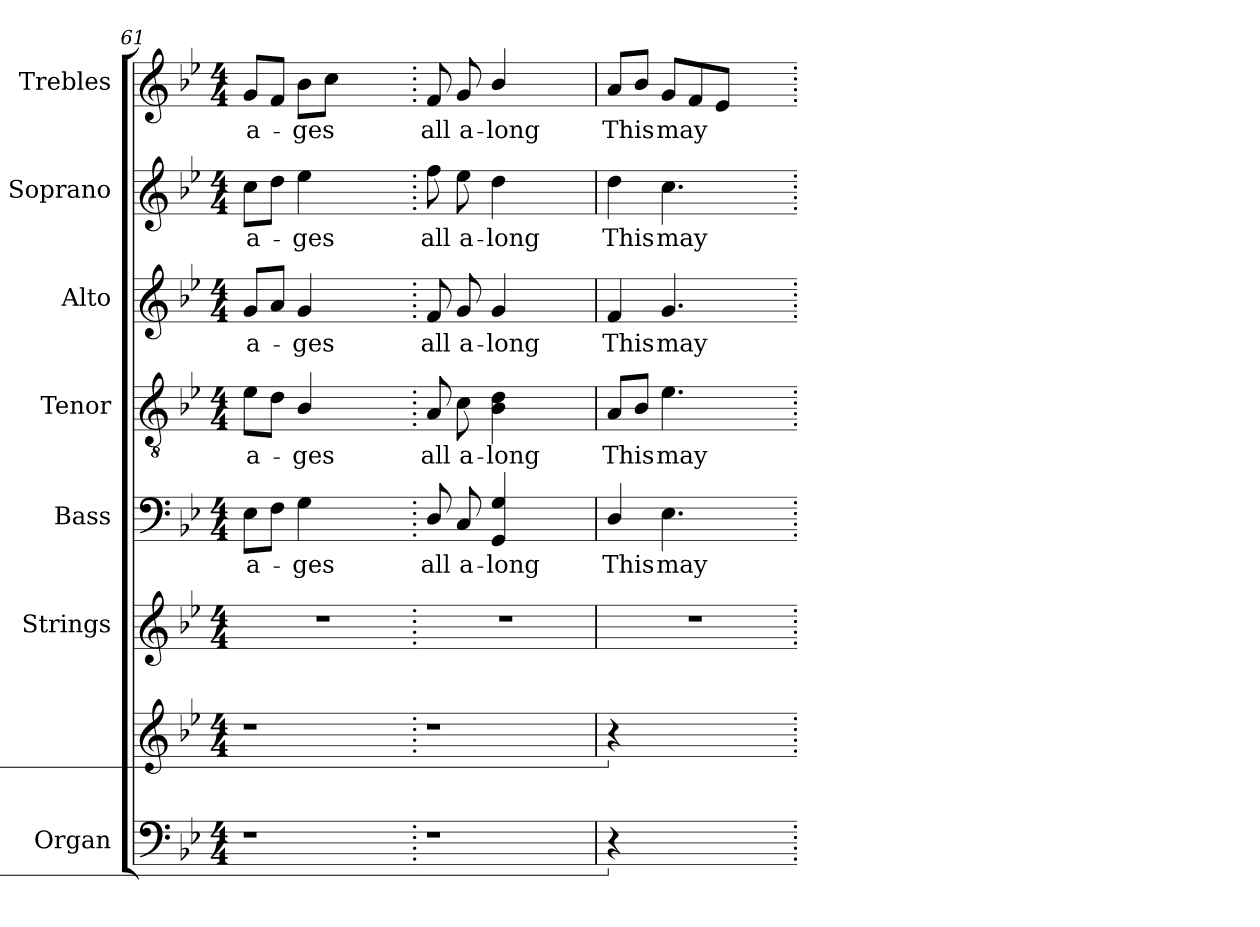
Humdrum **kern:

**kern	**kern	**kern	**kern	**text	**kern	**text	**kern	**text	**kern	**text	**kern	**text
*part7	*part7	*part6	*part5	*part5	*part4	*part4	*part3	*part3	*part2	*part2	*part1	*part1
*staff8	*staff7	*staff6	*staff5	*staff5	*staff4	*staff4	*staff3	*staff3	*staff2	*staff2	*staff1	*staff1
*I"Organ	*	*I"Strings	*I"Bass	*	*I"Tenor	*	*I"Alto	*	*I"Soprano	*	*I"Trebles	*
*I'Org.	*	*I'Strings	*I'B.	*	*I'T.	*	*I'A.	*	*I'S.	*	*	*
*clefF4	*clefG2	*clefG2	*clefF4	*	*clefGv2	*	*clefG2	*	*clefG2	*	*clefG2	*
*	*	*	*	*	*ITrd7c12	*	*	*	*	*	*	*
*k[b-e-]	*k[b-e-]	*k[b-e-]	*k[b-e-]	*	*k[b-e-]	*	*k[b-e-]	*	*k[b-e-]	*	*k[b-e-]	*
*B-:	*B-:	*B-:	*B-:	*	*B-:	*	*B-:	*	*B-:	*	*B-:	*
*M4/4	*M4/4	*M4/4	*M4/4	*	*M4/4	*	*M4/4	*	*M4/4	*	*M4/4	*
=61	=61	=61	=61	=61	=61	=61	=61	=61	=61	=61	=61	=61
!LO:N:vis=1	!LO:N:vis=1	!LO:N:vis=1	!	!	!	!	!	!	!	!	!	!
!	!	!	!	!LO:LY:b:color=#000000	!	!	!	!	!	!	!	!
!	!	!	!	!	!	!LO:LY:b:color=#000000	!	!	!	!	!	!
!	!	!	!	!	!	!	!	!LO:LY:b:color=#000000	!	!	!	!
!	!	!	!	!	!	!	!	!	!	!LO:LY:b:color=#000000	!	!
!	!	!	!	!	!	!	!	!	!	!	!	!LO:LY:b:color=#000000
2r	2r	1r	8E-i\L	a-	8E-i\L	a-	8gi/L	a-	8cci\L	a-	8gi/L	a-
.	.	.	8Fi\J	.	8Di\J	.	8ai/J	.	8ddi\J	.	8fi/J	.
!	!	!	!	!LO:LY:b:color=#000000	!	!	!	!	!	!	!	!
!	!	!	!	!	!	!LO:LY:b:color=#000000	!	!	!	!	!	!
!	!	!	!	!	!	!	!	!LO:LY:b:color=#000000	!	!	!	!
!	!	!	!	!	!	!	!	!	!	!LO:LY:b:color=#000000	!	!
!	!	!	!	!	!	!	!	!	!	!	!	!LO:LY:b:color=#000000
.	.	.	4Gi\	-ges	4BB-i/	-ges	4gi/	-ges	4ee-i\	-ges	8b-i\L	-ges
.	.	.	.	.	.	.	.	.	.	.	8cci\J	.
2ryy	2ryy	.	2ryy	.	2ryy	.	2ryy	.	2ryy	.	2ryy	.
=62.	=62.	=62.	=62.	=62.	=62.	=62.	=62.	=62.	=62.	=62.	=62.	=62.
!LO:N:vis=1	!LO:N:vis=1	!LO:N:vis=1	!	!	!	!	!	!	!	!	!	!
!	!	!	!	!LO:LY:b:color=#000000	!	!	!	!	!	!	!	!
!	!	!	!	!	!	!LO:LY:b:color=#000000	!	!	!	!	!	!
!	!	!	!	!	!	!	!	!LO:LY:b:color=#000000	!	!	!	!
!	!	!	!	!	!	!	!	!	!	!LO:LY:b:color=#000000	!	!
!	!	!	!	!	!	!	!	!	!	!	!	!LO:LY:b:color=#000000
2r	2r	1r	8Di/	all	8AAi/	all	8fi/	all	8ffi\	all	8fi/	all
!	!	!	!	!LO:LY:b:color=#000000	!	!	!	!	!	!	!	!
!	!	!	!	!	!	!LO:LY:b:color=#000000	!	!	!	!	!	!
!	!	!	!	!	!	!	!	!LO:LY:b:color=#000000	!	!	!	!
!	!	!	!	!	!	!	!	!	!	!LO:LY:b:color=#000000	!	!
!	!	!	!	!	!	!	!	!	!	!	!	!LO:LY:b:color=#000000
.	.	.	8Ci/	a-	8Ci\	a-	8gi/	a-	8ee-i\	a-	8gi/	a-
!	!	!	!	!LO:LY:b:color=#000000	!	!	!	!	!	!	!	!
!	!	!	!	!	!	!LO:LY:b:color=#000000	!	!	!	!	!	!
!	!	!	!	!	!	!	!	!LO:LY:b:color=#000000	!	!	!	!
!	!	!	!	!	!	!	!	!	!	!LO:LY:b:color=#000000	!	!
!	!	!	!	!	!	!	!	!	!	!	!	!LO:LY:b:color=#000000
.	.	.	4GGi/ 4Gi	-long	4BB-i\ 4Di	-long	4gi/	-long	4ddi\	-long	4b-i/	-long
2ryy	2ryy	.	2ryy	.	2ryy	.	2ryy	.	2ryy	.	2ryy	.
=63	=63	=63	=63	=63	=63	=63	=63	=63	=63	=63	=63	=63
!LO:N:vis=1	!LO:N:vis=1	!LO:N:vis=1	!	!	!	!	!	!	!	!	!	!
!	!	!	!	!LO:LY:b:color=#000000	!	!	!	!	!	!	!	!
!	!	!	!	!	!	!LO:LY:b:color=#000000	!	!	!	!	!	!
!	!	!	!	!	!	!	!	!LO:LY:b:color=#000000	!	!	!	!
!	!	!	!	!	!	!	!	!	!	!LO:LY:b:color=#000000	!	!
!	!	!	!	!	!	!	!	!	!	!	!	!LO:LY:b:color=#000000
8%5r	8%5r	1r	4Di/	This	8AAi/L	This	4fi/	This	4ddi\	This	8ai/L	This
.	.	.	.	.	8BB-i/J	.	.	.	.	.	8b-i/J	.
!	!	!	!	!LO:LY:b:color=#000000	!	!	!	!	!	!	!	!
!	!	!	!	!	!	!LO:LY:b:color=#000000	!	!	!	!	!	!
!	!	!	!	!	!	!	!	!LO:LY:b:color=#000000	!	!	!	!
!	!	!	!	!	!	!	!	!	!	!LO:LY:b:color=#000000	!	!
!	!	!	!	!	!	!	!	!	!	!	!	!LO:LY:b:color=#000000
.	.	.	4.E-i\	may	4.E-i\	may	4.gi/	may	4.cci\	may	8gi/L	may
.	.	.	.	.	.	.	.	.	.	.	8fi/	.
.	.	.	.	.	.	.	.	.	.	.	8e-i/J	.
4.ryy	4.ryy	.	4.ryy	.	4.ryy	.	4.ryy	.	4.ryy	.	4.ryy	.
=.	=.	=.	=.	=.	=.	=.	=.	=.	=.	=.	=.	=.
*-	*-	*-	*-	*-	*-	*-	*-	*-	*-	*-	*-	*-
